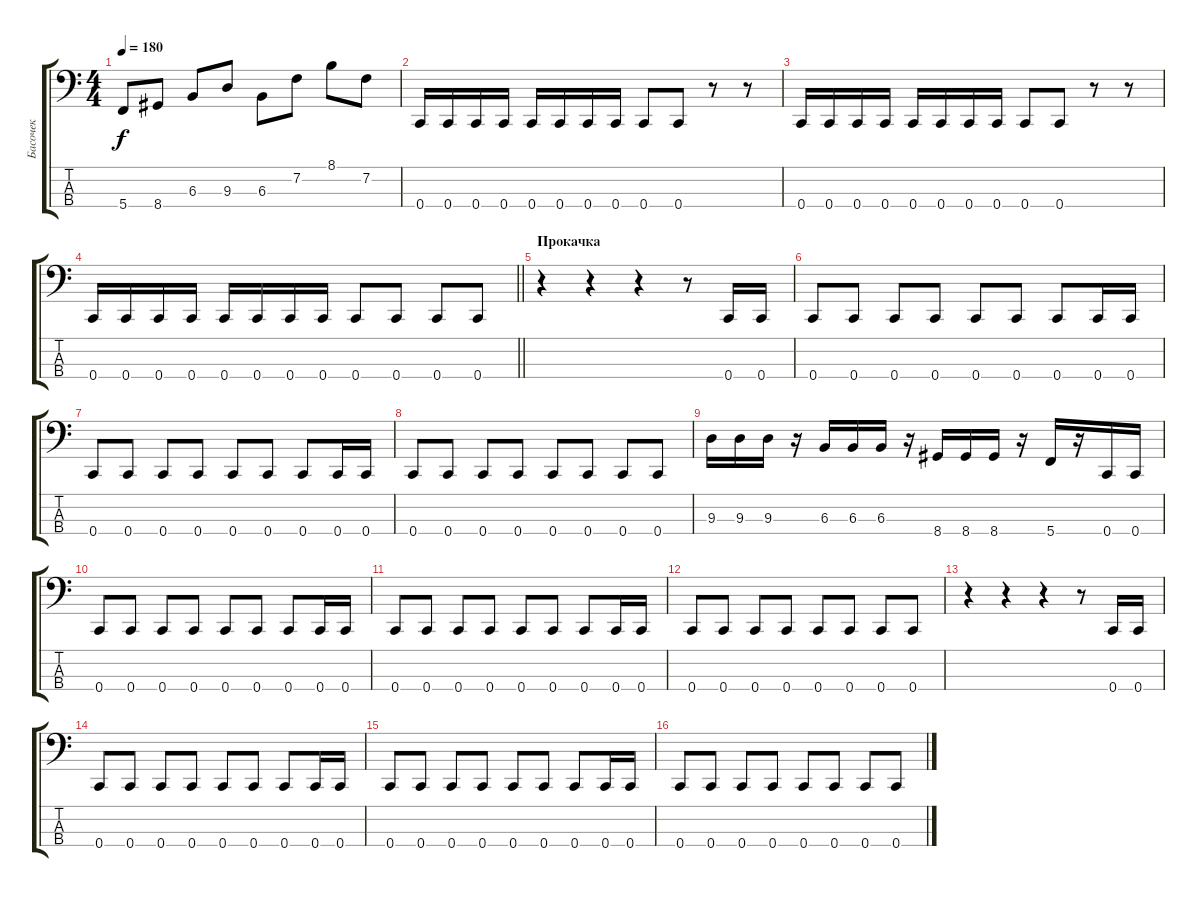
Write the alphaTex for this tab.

\track ("Басочек" "Басочек") {instrument electricbassfinger}
\staff {score tabs}
\tuning (Eb2 Bb1 F1 C1) {hide}
\ts (4 4)
\tempo 180
\clef f4
\ks c
5.4.8{dy f} 8.4.8 6.3.8 9.3.8 6.3.8 7.2.8 8.1.8 7.2.8 |
0.4.16 0.4.16 0.4.16 0.4.16 0.4.16 0.4.16 0.4.16 0.4.16 0.4.8 0.4.8 r.8 r.8 |
0.4.16 0.4.16 0.4.16 0.4.16 0.4.16 0.4.16 0.4.16 0.4.16 0.4.8 0.4.8 r.8 r.8 |
\barLineRight lightlight
0.4.16 0.4.16 0.4.16 0.4.16 0.4.16 0.4.16 0.4.16 0.4.16 0.4.8 0.4.8 0.4.8 0.4.8 |
\section ("" "Прокачка")
r.4 r.4 r.4 r.8 0.4.16 0.4.16 |
0.4.8 0.4.8 0.4.8 0.4.8 0.4.8 0.4.8 0.4.8 0.4.16 0.4.16 |
0.4.8 0.4.8 0.4.8 0.4.8 0.4.8 0.4.8 0.4.8 0.4.16 0.4.16 |
0.4.8 0.4.8 0.4.8 0.4.8 0.4.8 0.4.8 0.4.8 0.4.8 |
9.3.16 9.3.16 9.3.16 r.16 6.3.16 6.3.16 6.3.16 r.16 8.4.16 8.4.16 8.4.16 r.16 5.4.16 r.16 0.4.16 0.4.16 |
0.4.8 0.4.8 0.4.8 0.4.8 0.4.8 0.4.8 0.4.8 0.4.16 0.4.16 |
0.4.8 0.4.8 0.4.8 0.4.8 0.4.8 0.4.8 0.4.8 0.4.16 0.4.16 |
0.4.8 0.4.8 0.4.8 0.4.8 0.4.8 0.4.8 0.4.8 0.4.8 |
r.4 r.4 r.4 r.8 0.4.16 0.4.16 |
0.4.8 0.4.8 0.4.8 0.4.8 0.4.8 0.4.8 0.4.8 0.4.16 0.4.16 |
0.4.8 0.4.8 0.4.8 0.4.8 0.4.8 0.4.8 0.4.8 0.4.16 0.4.16 |
0.4.8 0.4.8 0.4.8 0.4.8 0.4.8 0.4.8 0.4.8 0.4.8
